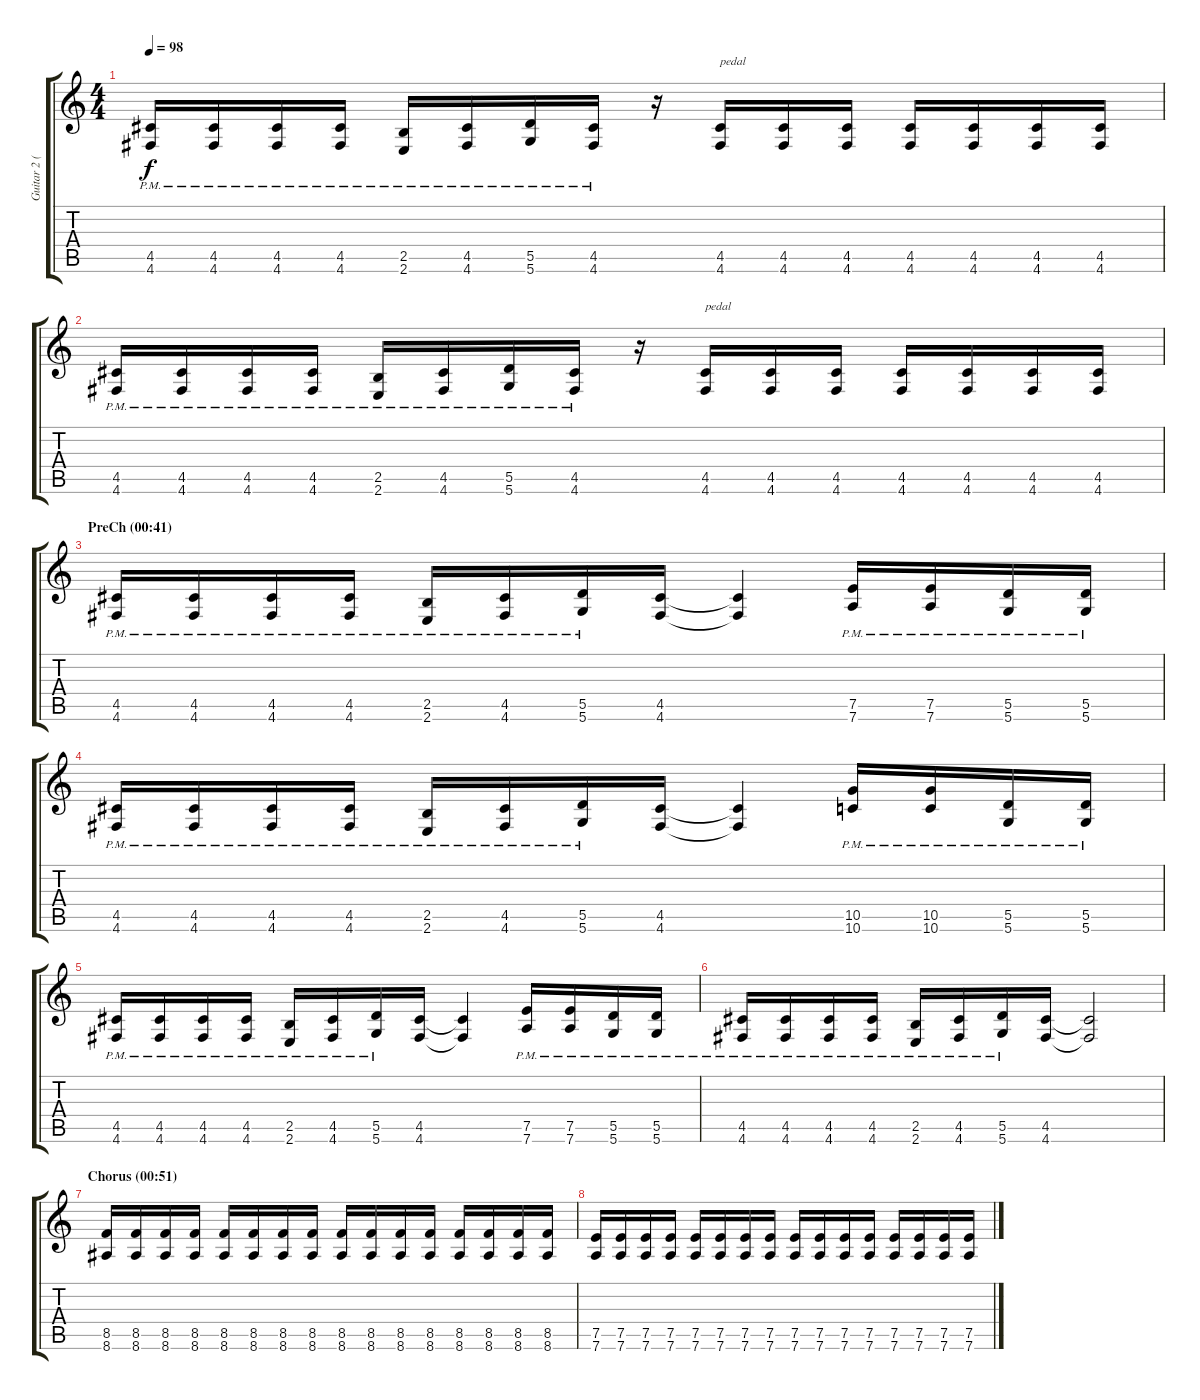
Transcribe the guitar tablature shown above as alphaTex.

\track ("Guitar 2 (Dave Kushner)" "Guitar 2 (") {instrument overdrivenguitar}
\staff {score tabs}
\tuning (E4 B3 G3 D3 A2 D2) {hide}
\ts (4 4)
\tempo 98
\clef g2
\ks c
(4.5{pm} 4.6{pm}).16{dy f} (4.5{pm} 4.6{pm}).16 (4.5{pm} 4.6{pm}).16 (4.5{pm} 4.6{pm}).16 (2.5{pm} 2.6{pm}).16 (4.5{pm} 4.6{pm}).16 (5.5{pm} 5.6{pm}).16 (4.5{pm} 4.6{pm}).16 r.16 (4.5 4.6).16{txt "pedal"} (4.5 4.6).16 (4.5 4.6).16 (4.5 4.6).16 (4.5 4.6).16 (4.5 4.6).16 (4.5 4.6).16 |
(4.5{pm} 4.6{pm}).16 (4.5{pm} 4.6{pm}).16 (4.5{pm} 4.6{pm}).16 (4.5{pm} 4.6{pm}).16 (2.5{pm} 2.6{pm}).16 (4.5{pm} 4.6{pm}).16 (5.5{pm} 5.6{pm}).16 (4.5{pm} 4.6{pm}).16 r.16 (4.5 4.6).16{txt "pedal"} (4.5 4.6).16 (4.5 4.6).16 (4.5 4.6).16 (4.5 4.6).16 (4.5 4.6).16 (4.5 4.6).16 |
\section ("" "PreCh (00:41)")
(4.5{pm} 4.6{pm}).16 (4.5{pm} 4.6{pm}).16 (4.5{pm} 4.6{pm}).16 (4.5{pm} 4.6{pm}).16 (2.5{pm} 2.6{pm}).16 (4.5{pm} 4.6{pm}).16 (5.5{pm} 5.6{pm}).16 (4.5 4.6).16 (4.5{t} 4.6{t}).4 (7.5{pm} 7.6{pm}).16 (7.5{pm} 7.6{pm}).16 (5.5{pm} 5.6{pm}).16 (5.5{pm} 5.6{pm}).16 |
(4.5{pm} 4.6{pm}).16 (4.5{pm} 4.6{pm}).16 (4.5{pm} 4.6{pm}).16 (4.5{pm} 4.6{pm}).16 (2.5{pm} 2.6{pm}).16 (4.5{pm} 4.6{pm}).16 (5.5{pm} 5.6{pm}).16 (4.5 4.6).16 (4.5{t} 4.6{t}).4 (10.5{pm} 10.6{pm}).16 (10.5{pm} 10.6{pm}).16 (5.5{pm} 5.6{pm}).16 (5.5{pm} 5.6{pm}).16 |
(4.5{pm} 4.6{pm}).16 (4.5{pm} 4.6{pm}).16 (4.5{pm} 4.6{pm}).16 (4.5{pm} 4.6{pm}).16 (2.5{pm} 2.6{pm}).16 (4.5{pm} 4.6{pm}).16 (5.5{pm} 5.6{pm}).16 (4.5 4.6).16 (4.5{t} 4.6{t}).4 (7.5{pm} 7.6{pm}).16 (7.5{pm} 7.6{pm}).16 (5.5{pm} 5.6{pm}).16 (5.5{pm} 5.6{pm}).16 |
(4.5{pm} 4.6{pm}).16 (4.5{pm} 4.6{pm}).16 (4.5{pm} 4.6{pm}).16 (4.5{pm} 4.6{pm}).16 (2.5{pm} 2.6{pm}).16 (4.5{pm} 4.6{pm}).16 (5.5{pm} 5.6{pm}).16 (4.5 4.6).16 (4.5{t} 4.6{t}).2 |
\section ("" "Chorus (00:51)")
(8.5 8.6).16 (8.5 8.6).16 (8.5 8.6).16 (8.5 8.6).16 (8.5 8.6).16 (8.5 8.6).16 (8.5 8.6).16 (8.5 8.6).16 (8.5 8.6).16 (8.5 8.6).16 (8.5 8.6).16 (8.5 8.6).16 (8.5 8.6).16 (8.5 8.6).16 (8.5 8.6).16 (8.5 8.6).16 |
(7.5 7.6).16 (7.5 7.6).16 (7.5 7.6).16 (7.5 7.6).16 (7.5 7.6).16 (7.5 7.6).16 (7.5 7.6).16 (7.5 7.6).16 (7.5 7.6).16 (7.5 7.6).16 (7.5 7.6).16 (7.5 7.6).16 (7.5 7.6).16 (7.5 7.6).16 (7.5 7.6).16 (7.5 7.6).16
